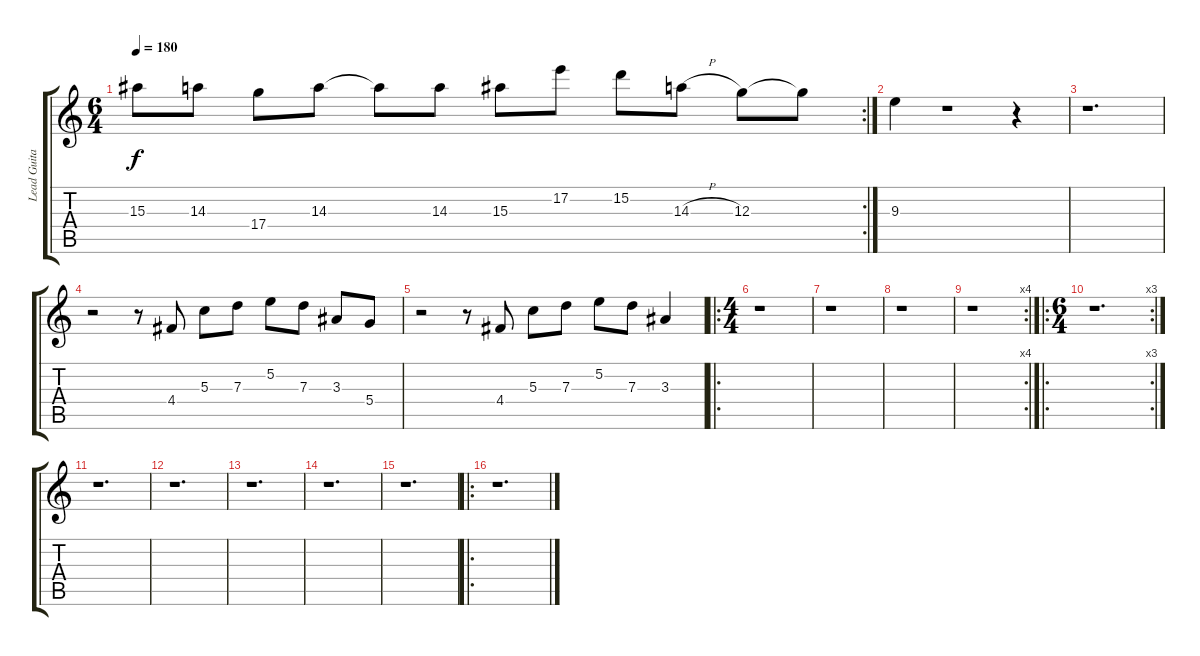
\track ("Lead Guitar " "Lead Guita") {instrument overdrivenguitar}
\staff {score tabs}
\tuning (E4 B3 G3 D3 A2 E2) {hide}
\rc 2
\ts (6 4)
\tempo 180
\clef g2
\ks c
15.3.8{dy f} 14.3.8 17.4.8 14.3.8 14.3{t}.8 14.3.8 15.3.8 17.2.8 15.2.8 14.3{h}.8 12.3.8 12.3{t}.8 |
9.3.4 r.1 r.4 |
r.1{d} |
r.2 r.8 4.4.8 5.3.8 7.3.8 5.2.8 7.3.8 3.3.8 5.4.8 |
r.2 r.8 4.4.8 5.3.8 7.3.8 5.2.8 7.3.8 3.3.4 |
\ro
\ts (4 4)
r.1 |
r.1 |
r.1 |
\rc 4
r.1 |
\ro
\rc 3
\ts (6 4)
r.1{d} |
r.1{d} |
r.1{d} |
r.1{d} |
r.1{d} |
r.1{d} |
\ro
r.1{d}
